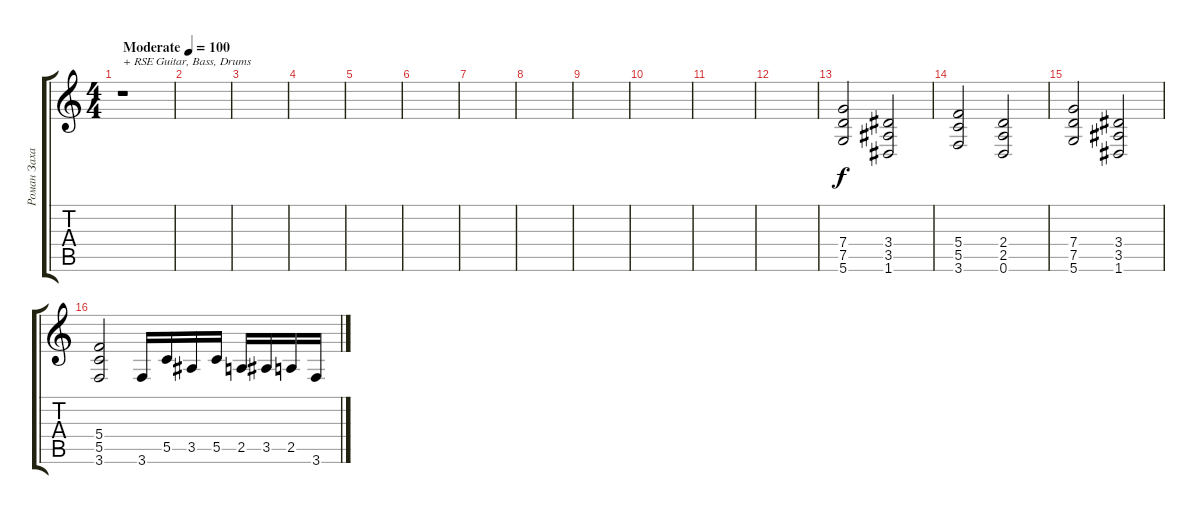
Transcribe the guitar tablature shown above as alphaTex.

\track ("Роман Захаров" "Роман Заха") {instrument distortionguitar}
\staff {score tabs}
\tuning (D4 A3 F3 C3 G2 D2) {hide}
\ts (4 4)
\tempo (100 "Moderate")
\clef g2
\ks c
r.1{txt "+ RSE Guitar, Bass, Drums" dy f instrument distortionguitar} |
|
|
|
|
|
|
|
|
|
|
|
(7.4 7.5 5.6).2 (3.4 3.5 1.6).2 |
(5.4 5.5 3.6).2 (2.4 2.5 0.6).2 |
(7.4 7.5 5.6).2 (3.4 3.5 1.6).2 |
(5.4 5.5 3.6).2 3.6.16 5.5.16 3.5.16 5.5.16 2.5.16 3.5.16 2.5.16 3.6.16
